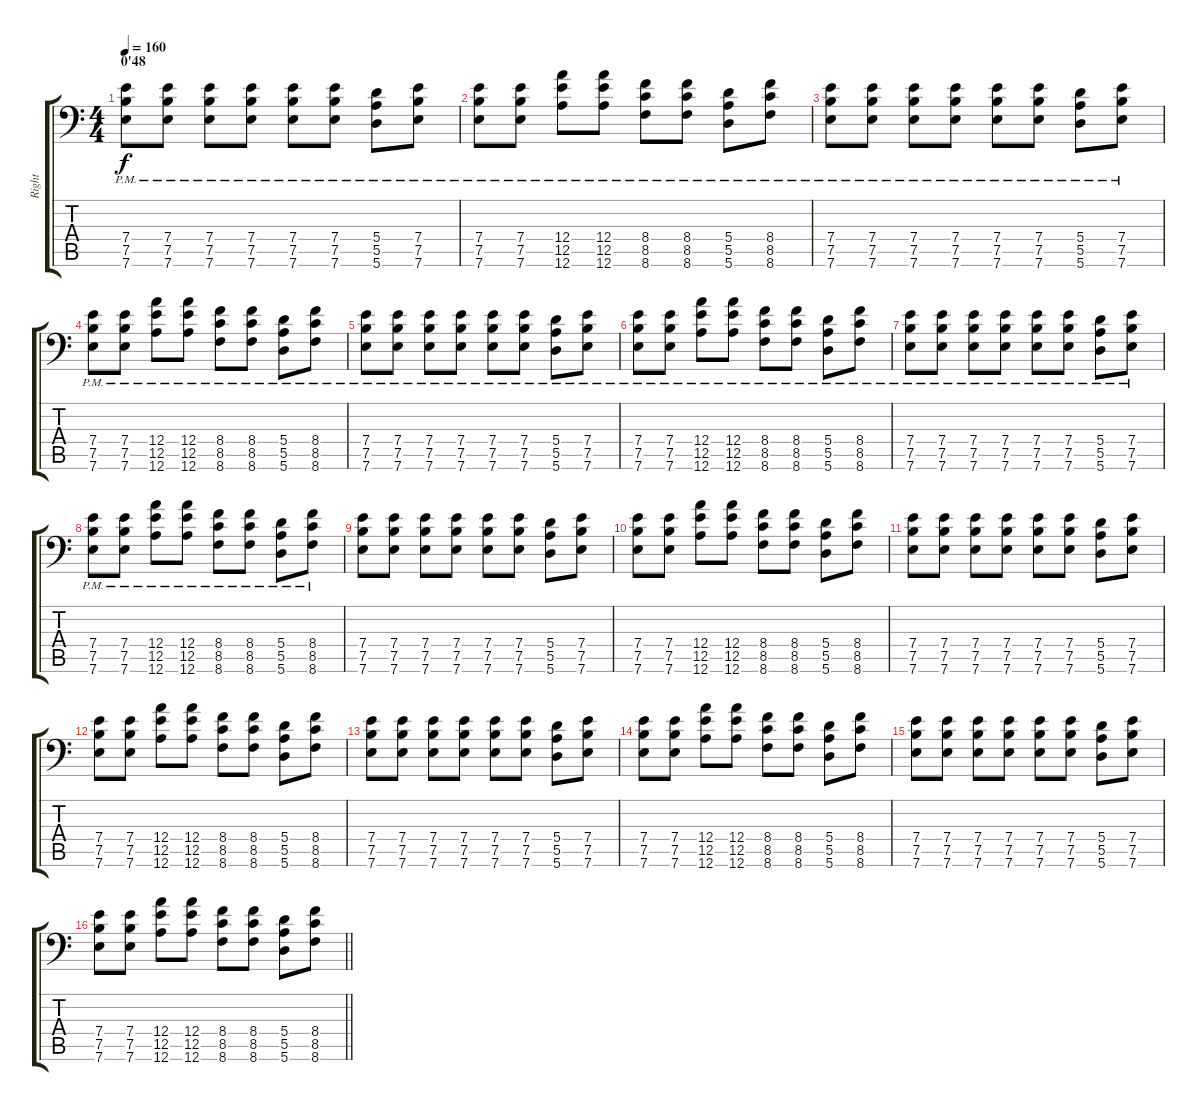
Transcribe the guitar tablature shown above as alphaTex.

\track ("Right" "Right") {instrument distortionguitar}
\staff {score tabs}
\tuning (B3 Gb3 D3 A2 E2 A1) {hide}
\ts (4 4)
\section ("" "0'48")
\tempo 160
\clef f4
\ks c
(7.4{pm} 7.5{pm} 7.6{pm}).8{dy f} (7.4{pm} 7.5{pm} 7.6{pm}).8 (7.4{pm} 7.5{pm} 7.6{pm}).8 (7.4{pm} 7.5{pm} 7.6{pm}).8 (7.4{pm} 7.5{pm} 7.6{pm}).8 (7.4{pm} 7.5{pm} 7.6{pm}).8 (5.4{pm} 5.5{pm} 5.6{pm}).8 (7.4{pm} 7.5{pm} 7.6{pm}).8 |
(7.4{pm} 7.5{pm} 7.6{pm}).8 (7.4{pm} 7.5{pm} 7.6{pm}).8 (12.4{pm} 12.5{pm} 12.6{pm}).8 (12.4{pm} 12.5{pm} 12.6{pm}).8 (8.4{pm} 8.5{pm} 8.6{pm}).8 (8.4{pm} 8.5{pm} 8.6{pm}).8 (5.4{pm} 5.5{pm} 5.6{pm}).8 (8.4{pm} 8.5{pm} 8.6{pm}).8 |
(7.4{pm} 7.5{pm} 7.6{pm}).8 (7.4{pm} 7.5{pm} 7.6{pm}).8 (7.4{pm} 7.5{pm} 7.6{pm}).8 (7.4{pm} 7.5{pm} 7.6{pm}).8 (7.4{pm} 7.5{pm} 7.6{pm}).8 (7.4{pm} 7.5{pm} 7.6{pm}).8 (5.4{pm} 5.5{pm} 5.6{pm}).8 (7.4{pm} 7.5{pm} 7.6{pm}).8 |
(7.4{pm} 7.5{pm} 7.6{pm}).8 (7.4{pm} 7.5{pm} 7.6{pm}).8 (12.4{pm} 12.5{pm} 12.6{pm}).8 (12.4{pm} 12.5{pm} 12.6{pm}).8 (8.4{pm} 8.5{pm} 8.6{pm}).8 (8.4{pm} 8.5{pm} 8.6{pm}).8 (5.4{pm} 5.5{pm} 5.6{pm}).8 (8.4{pm} 8.5{pm} 8.6{pm}).8 |
(7.4{pm} 7.5{pm} 7.6{pm}).8 (7.4{pm} 7.5{pm} 7.6{pm}).8 (7.4{pm} 7.5{pm} 7.6{pm}).8 (7.4{pm} 7.5{pm} 7.6{pm}).8 (7.4{pm} 7.5{pm} 7.6{pm}).8 (7.4{pm} 7.5{pm} 7.6{pm}).8 (5.4{pm} 5.5{pm} 5.6{pm}).8 (7.4{pm} 7.5{pm} 7.6{pm}).8 |
(7.4{pm} 7.5{pm} 7.6{pm}).8 (7.4{pm} 7.5{pm} 7.6{pm}).8 (12.4{pm} 12.5{pm} 12.6{pm}).8 (12.4{pm} 12.5{pm} 12.6{pm}).8 (8.4{pm} 8.5{pm} 8.6{pm}).8 (8.4{pm} 8.5{pm} 8.6{pm}).8 (5.4{pm} 5.5{pm} 5.6{pm}).8 (8.4{pm} 8.5{pm} 8.6{pm}).8 |
(7.4{pm} 7.5{pm} 7.6{pm}).8 (7.4{pm} 7.5{pm} 7.6{pm}).8 (7.4{pm} 7.5{pm} 7.6{pm}).8 (7.4{pm} 7.5{pm} 7.6{pm}).8 (7.4{pm} 7.5{pm} 7.6{pm}).8 (7.4{pm} 7.5{pm} 7.6{pm}).8 (5.4{pm} 5.5{pm} 5.6{pm}).8 (7.4{pm} 7.5{pm} 7.6{pm}).8 |
(7.4{pm} 7.5{pm} 7.6{pm}).8 (7.4{pm} 7.5{pm} 7.6{pm}).8 (12.4{pm} 12.5{pm} 12.6{pm}).8 (12.4{pm} 12.5{pm} 12.6{pm}).8 (8.4{pm} 8.5{pm} 8.6{pm}).8 (8.4{pm} 8.5{pm} 8.6{pm}).8 (5.4{pm} 5.5{pm} 5.6{pm}).8 (8.4{pm} 8.5{pm} 8.6{pm}).8 |
(7.4 7.5 7.6).8 (7.4 7.5 7.6).8 (7.4 7.5 7.6).8 (7.4 7.5 7.6).8 (7.4 7.5 7.6).8 (7.4 7.5 7.6).8 (5.4 5.5 5.6).8 (7.4 7.5 7.6).8 |
(7.4 7.5 7.6).8 (7.4 7.5 7.6).8 (12.4 12.5 12.6).8 (12.4 12.5 12.6).8 (8.4 8.5 8.6).8 (8.4 8.5 8.6).8 (5.4 5.5 5.6).8 (8.4 8.5 8.6).8 |
(7.4 7.5 7.6).8 (7.4 7.5 7.6).8 (7.4 7.5 7.6).8 (7.4 7.5 7.6).8 (7.4 7.5 7.6).8 (7.4 7.5 7.6).8 (5.4 5.5 5.6).8 (7.4 7.5 7.6).8 |
(7.4 7.5 7.6).8 (7.4 7.5 7.6).8 (12.4 12.5 12.6).8 (12.4 12.5 12.6).8 (8.4 8.5 8.6).8 (8.4 8.5 8.6).8 (5.4 5.5 5.6).8 (8.4 8.5 8.6).8 |
(7.4 7.5 7.6).8 (7.4 7.5 7.6).8 (7.4 7.5 7.6).8 (7.4 7.5 7.6).8 (7.4 7.5 7.6).8 (7.4 7.5 7.6).8 (5.4 5.5 5.6).8 (7.4 7.5 7.6).8 |
(7.4 7.5 7.6).8 (7.4 7.5 7.6).8 (12.4 12.5 12.6).8 (12.4 12.5 12.6).8 (8.4 8.5 8.6).8 (8.4 8.5 8.6).8 (5.4 5.5 5.6).8 (8.4 8.5 8.6).8 |
(7.4 7.5 7.6).8 (7.4 7.5 7.6).8 (7.4 7.5 7.6).8 (7.4 7.5 7.6).8 (7.4 7.5 7.6).8 (7.4 7.5 7.6).8 (5.4 5.5 5.6).8 (7.4 7.5 7.6).8 |
\barLineRight lightlight
(7.4 7.5 7.6).8 (7.4 7.5 7.6).8 (12.4 12.5 12.6).8 (12.4 12.5 12.6).8 (8.4 8.5 8.6).8 (8.4 8.5 8.6).8 (5.4 5.5 5.6).8 (8.4 8.5 8.6).8
